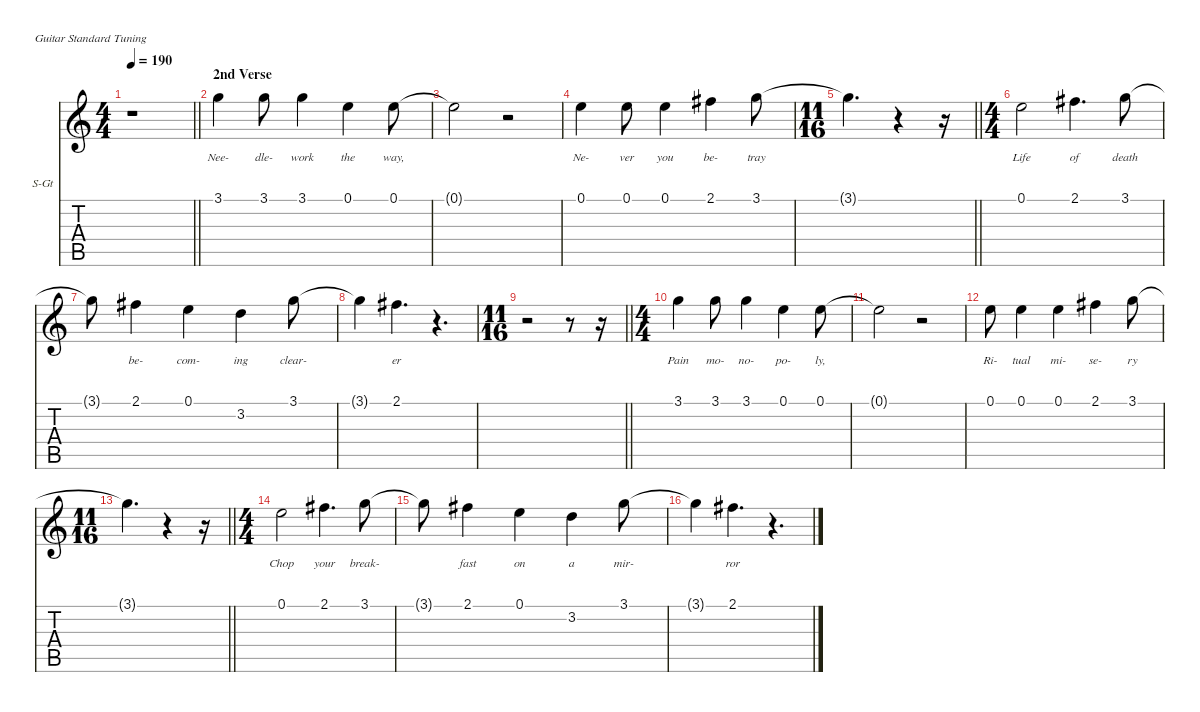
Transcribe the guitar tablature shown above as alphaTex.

\hideDynamics
\bracketExtendMode nobrackets
\firstSystemTrackNameOrientation horizontal
\otherSystemsTrackNameOrientation horizontal
\track ("James - Vocals" "S-Gt") {instrument lead6voice}
\staff {score tabs}
\tuning (E4 B3 G3 D3 A2 E2)
\displaytranspose 12
\ts (4 4)
\tempo 190
\clef g2
\barLineRight lightlight
\ks c
r.1{dy fff} |
\section ("" "2nd Verse")
3.1.4{lyrics (0 "Nee-") lyrics (1 "") lyrics (2 "") lyrics (3 "") lyrics (4 "")} 3.1.8{lyrics (0 "dle-") lyrics (1 "") lyrics (2 "") lyrics (3 "") lyrics (4 "")} 3.1.4{lyrics (0 "work") lyrics (1 "") lyrics (2 "") lyrics (3 "") lyrics (4 "")} 0.1.4{lyrics (0 "the") lyrics (1 "") lyrics (2 "") lyrics (3 "") lyrics (4 "")} 0.1.8{lyrics (0 "way,") lyrics (1 "") lyrics (2 "") lyrics (3 "") lyrics (4 "")} |
0.1{t}.2{dy f} r.2 |
0.1.4{lyrics (0 "Ne-") lyrics (1 "") lyrics (2 "") lyrics (3 "") lyrics (4 "") dy fff} 0.1.8{lyrics (0 "ver") lyrics (1 "") lyrics (2 "") lyrics (3 "") lyrics (4 "")} 0.1.4{lyrics (0 "you") lyrics (1 "") lyrics (2 "") lyrics (3 "") lyrics (4 "")} 2.1{acc #}.4{lyrics (0 "be-") lyrics (1 "") lyrics (2 "") lyrics (3 "") lyrics (4 "")} 3.1.8{lyrics (0 "tray") lyrics (1 "") lyrics (2 "") lyrics (3 "") lyrics (4 "")} |
\ts (11 16)
\beaming (8 3 2)
\barLineRight lightlight
3.1{t}.4{d dy f} r.4 r.16 |
\ts (4 4)
\beaming (8 2 2 2 2)
0.1.2{lyrics (0 "Life") lyrics (1 "") lyrics (2 "") lyrics (3 "") lyrics (4 "") dy fff} 2.1{acc #}.4{d lyrics (0 "of") lyrics (1 "") lyrics (2 "") lyrics (3 "") lyrics (4 "")} 3.1.8{lyrics (0 "death") lyrics (1 "") lyrics (2 "") lyrics (3 "") lyrics (4 "")} |
3.1{t}.8{dy f} 2.1{acc #}.4{lyrics (0 "be-") lyrics (1 "") lyrics (2 "") lyrics (3 "") lyrics (4 "") dy fff} 0.1.4{lyrics (0 "com-") lyrics (1 "") lyrics (2 "") lyrics (3 "") lyrics (4 "")} 3.2.4{lyrics (0 "ing") lyrics (1 "") lyrics (2 "") lyrics (3 "") lyrics (4 "")} 3.1.8{lyrics (0 "clear-") lyrics (1 "") lyrics (2 "") lyrics (3 "") lyrics (4 "")} |
3.1{t}.4{dy f} 2.1{acc #}.4{d lyrics (0 "er") lyrics (1 "") lyrics (2 "") lyrics (3 "") lyrics (4 "") dy fff} r.4{d} |
\ts (11 16)
\beaming (8 3 2)
\barLineRight lightlight
r.2 r.8 r.16 |
\ts (4 4)
\beaming (8 2 2 2 2)
3.1.4{lyrics (0 "Pain") lyrics (1 "") lyrics (2 "") lyrics (3 "") lyrics (4 "")} 3.1.8{lyrics (0 "mo-") lyrics (1 "") lyrics (2 "") lyrics (3 "") lyrics (4 "")} 3.1.4{lyrics (0 "no-") lyrics (1 "") lyrics (2 "") lyrics (3 "") lyrics (4 "")} 0.1.4{lyrics (0 "po-") lyrics (1 "") lyrics (2 "") lyrics (3 "") lyrics (4 "")} 0.1.8{lyrics (0 "ly,") lyrics (1 "") lyrics (2 "") lyrics (3 "") lyrics (4 "")} |
0.1{t}.2{dy f} r.2 |
0.1.8{lyrics (0 "Ri-") lyrics (1 "") lyrics (2 "") lyrics (3 "") lyrics (4 "") dy fff} 0.1.4{lyrics (0 "tual") lyrics (1 "") lyrics (2 "") lyrics (3 "") lyrics (4 "")} 0.1.4{lyrics (0 "mi-") lyrics (1 "") lyrics (2 "") lyrics (3 "") lyrics (4 "")} 2.1{acc #}.4{lyrics (0 "se-") lyrics (1 "") lyrics (2 "") lyrics (3 "") lyrics (4 "")} 3.1.8{lyrics (0 "ry") lyrics (1 "") lyrics (2 "") lyrics (3 "") lyrics (4 "")} |
\ts (11 16)
\beaming (8 3 2)
\barLineRight lightlight
3.1{t}.4{d dy f} r.4 r.16 |
\ts (4 4)
\beaming (8 2 2 2 2)
0.1.2{lyrics (0 "Chop") lyrics (1 "") lyrics (2 "") lyrics (3 "") lyrics (4 "") dy fff} 2.1{acc #}.4{d lyrics (0 "your") lyrics (1 "") lyrics (2 "") lyrics (3 "") lyrics (4 "")} 3.1.8{lyrics (0 "break-") lyrics (1 "") lyrics (2 "") lyrics (3 "") lyrics (4 "")} |
3.1{t}.8{dy f} 2.1{acc #}.4{lyrics (0 "fast") lyrics (1 "") lyrics (2 "") lyrics (3 "") lyrics (4 "") dy fff} 0.1.4{lyrics (0 "on") lyrics (1 "") lyrics (2 "") lyrics (3 "") lyrics (4 "")} 3.2.4{lyrics (0 "a") lyrics (1 "") lyrics (2 "") lyrics (3 "") lyrics (4 "")} 3.1.8{lyrics (0 "mir-") lyrics (1 "") lyrics (2 "") lyrics (3 "") lyrics (4 "")} |
3.1{t}.4{dy f} 2.1{acc #}.4{d lyrics (0 "ror") lyrics (1 "") lyrics (2 "") lyrics (3 "") lyrics (4 "") dy fff} r.4{d}
